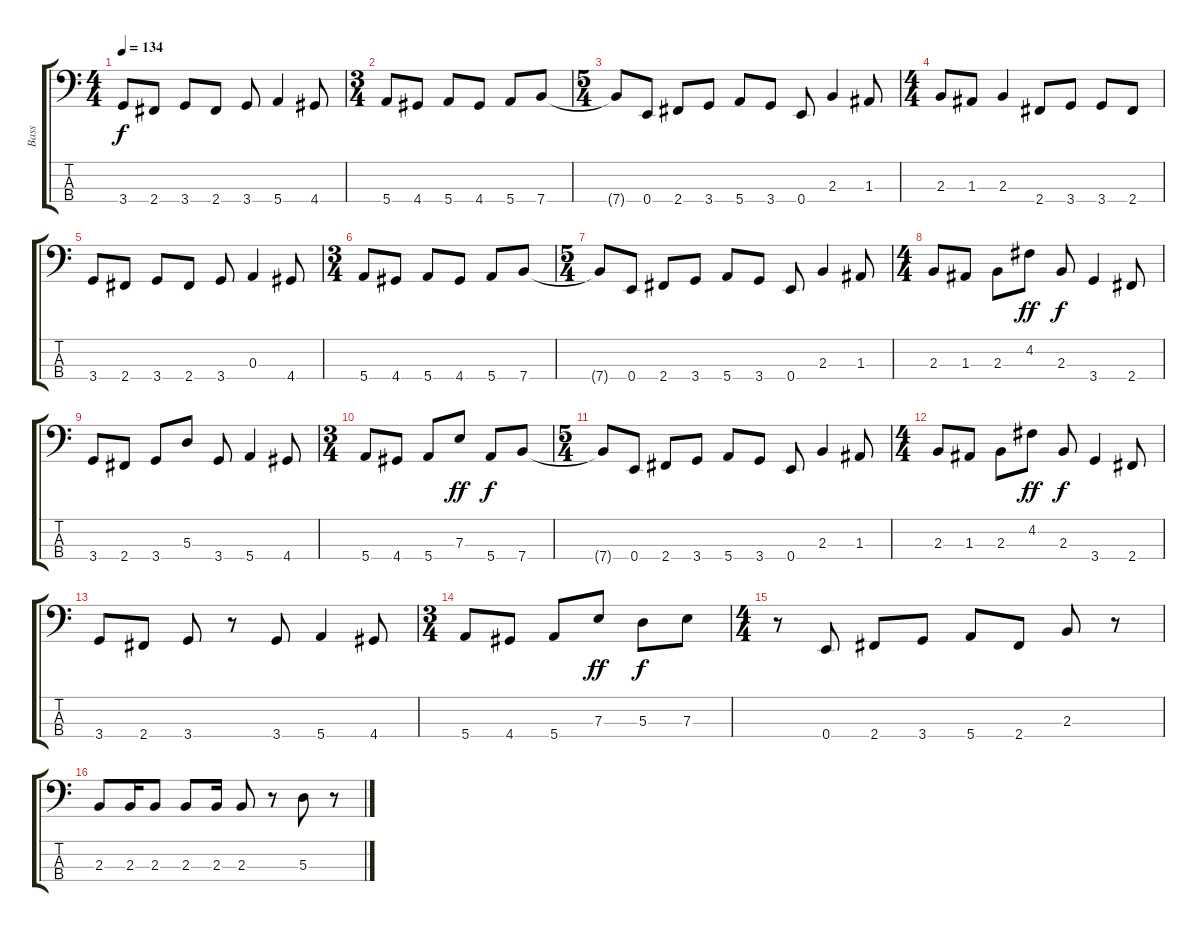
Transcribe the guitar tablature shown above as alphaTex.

\track ("Bass" "Bass") {instrument electricbasspick}
\staff {score tabs}
\tuning (G2 D2 A1 E1) {hide}
\ts (4 4)
\tempo 134
\clef f4
\ks c
3.4.8{dy f} 2.4.8 3.4.8 2.4.8 3.4.8 5.4.4 4.4.8 |
\ts (3 4)
5.4.8 4.4.8 5.4.8 4.4.8 5.4.8 7.4.8 |
\ts (5 4)
7.4{t}.8 0.4.8 2.4.8 3.4.8 5.4.8 3.4.8 0.4.8 2.3.4 1.3.8 |
\ts (4 4)
2.3.8 1.3.8 2.3.4 2.4.8 3.4.8 3.4.8 2.4.8 |
3.4.8 2.4.8 3.4.8 2.4.8 3.4.8 0.3.4 4.4.8 |
\ts (3 4)
5.4.8 4.4.8 5.4.8 4.4.8 5.4.8 7.4.8 |
\ts (5 4)
7.4{t}.8 0.4.8 2.4.8 3.4.8 5.4.8 3.4.8 0.4.8 2.3.4 1.3.8 |
\ts (4 4)
2.3.8 1.3.8 2.3.8 4.2.8{dy ff} 2.3.8{dy f} 3.4.4 2.4.8 |
3.4.8 2.4.8 3.4.8 5.3.8 3.4.8 5.4.4 4.4.8 |
\ts (3 4)
5.4.8 4.4.8 5.4.8 7.3.8{dy ff} 5.4.8{dy f} 7.4.8 |
\ts (5 4)
7.4{t}.8 0.4.8 2.4.8 3.4.8 5.4.8 3.4.8 0.4.8 2.3.4 1.3.8 |
\ts (4 4)
2.3.8 1.3.8 2.3.8 4.2.8{dy ff} 2.3.8{dy f} 3.4.4 2.4.8 |
3.4.8 2.4.8 3.4.8 r.8 3.4.8 5.4.4 4.4.8 |
\ts (3 4)
5.4.8 4.4.8 5.4.8 7.3.8{dy ff} 5.3.8{dy f} 7.3.8 |
\ts (4 4)
r.8 0.4.8 2.4.8 3.4.8 5.4.8 2.4.8 2.3.8 r.8 |
2.3.8 2.3.16 2.3.8 2.3.8 2.3.16 2.3.8 r.8 5.3.8 r.8
